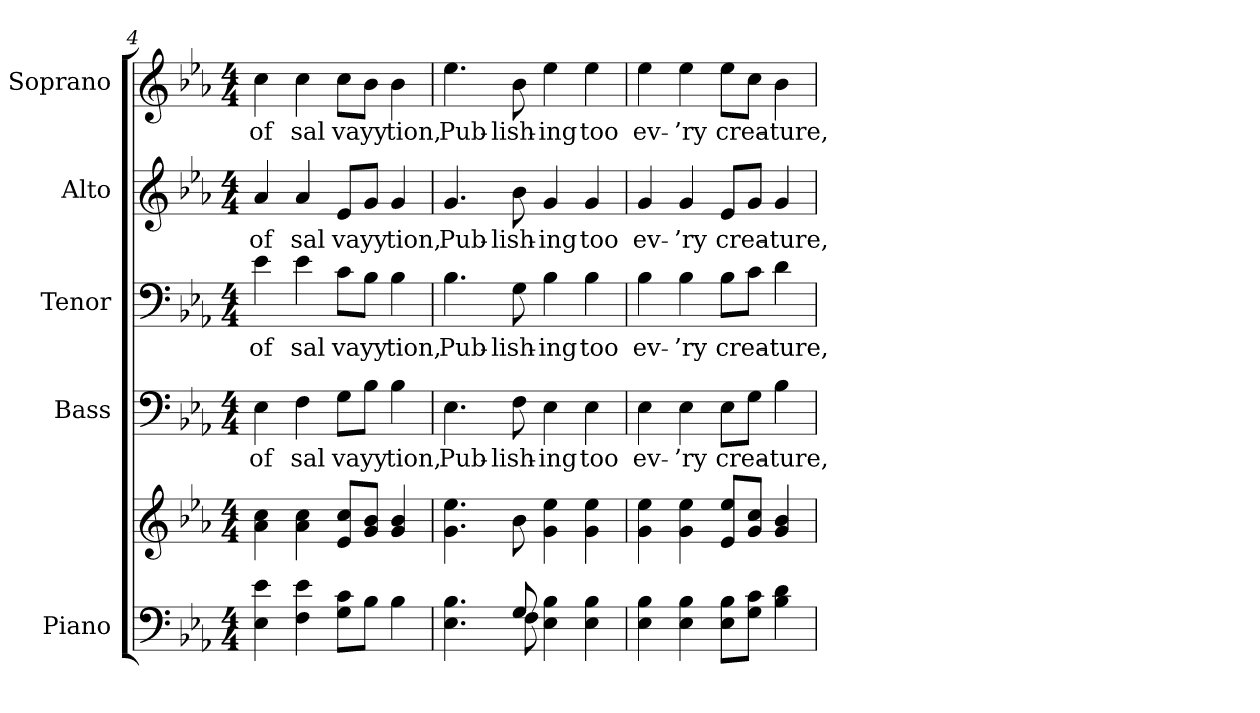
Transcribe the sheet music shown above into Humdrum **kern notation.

**kern	**kern	**kern	**text	**kern	**text	**kern	**text	**kern	**text
*part5	*part5	*part4	*part4	*part3	*part3	*part2	*part2	*part1	*part1
*staff6	*staff5	*staff4	*staff4	*staff3	*staff3	*staff2	*staff2	*staff1	*staff1
*I"Piano	*	*I"Bass	*	*I"Tenor	*	*I"Alto	*	*I"Soprano	*
*I'Pno.	*	*I'B.	*	*I'T.	*	*I'A.	*	*I'S.	*
*clefF4	*clefG2	*clefF4	*	*clefF4	*	*clefG2	*	*clefG2	*
*k[b-e-a-]	*k[b-e-a-]	*k[b-e-a-]	*	*k[b-e-a-]	*	*k[b-e-a-]	*	*k[b-e-a-]	*
*E-:	*E-:	*E-:	*	*E-:	*	*E-:	*	*E-:	*
*M4/4	*M4/4	*M4/4	*	*M4/4	*	*M4/4	*	*M4/4	*
=4	=4	=4	=4	=4	=4	=4	=4	=4	=4
!	!	!	!LO:LY:b:color=#000000	!	!	!	!	!	!
!	!	!	!	!	!LO:LY:b:color=#000000	!	!	!	!
!	!	!	!	!	!	!	!LO:LY:b:color=#000000	!	!
!	!	!	!	!	!	!	!	!	!LO:LY:b:color=#000000
4E-i\ 4e-i	4a-i\ 4cci	4E-i\	of	4e-i\	of	4a-i/	of	4cci\	of
!	!	!	!LO:LY:b:color=#000000	!	!	!	!	!	!
!	!	!	!	!	!LO:LY:b:color=#000000	!	!	!	!
!	!	!	!	!	!	!	!LO:LY:b:color=#000000	!	!
!	!	!	!	!	!	!	!	!	!LO:LY:b:color=#000000
4Fi\ 4e-i	4a-i\ 4cci	4Fi\	sal	4e-i\	sal	4a-i/	sal	4cci\	sal
!	!	!	!LO:LY:b:color=#000000	!	!	!	!	!	!
!	!	!	!	!	!LO:LY:b:color=#000000	!	!	!	!
!	!	!	!	!	!	!	!LO:LY:b:color=#000000	!	!
!	!	!	!	!	!	!	!	!	!LO:LY:b:color=#000000
8Gi\ 8ciL	8e-i/ 8cciL	8Gi\L	vayy	8ci\L	vayy	8e-i/L	vayy	8cci\L	vayy
8B-i\J	8gi/ 8b-iJ	8B-i\J	.	8B-i\J	.	8gi/J	.	8b-i\J	.
!	!	!	!LO:LY:b:color=#000000	!	!	!	!	!	!
!	!	!	!	!	!LO:LY:b:color=#000000	!	!	!	!
!	!	!	!	!	!	!	!LO:LY:b:color=#000000	!	!
!	!	!	!	!	!	!	!	!	!LO:LY:b:color=#000000
4B-i\	4gi/ 4b-i	4B-i\	tion,	4B-i\	tion,	4gi/	tion,	4b-i\	tion,
!!LO:PB:g=z
=5	=5	=5	=5	=5	=5	=5	=5	=5	=5
*^	*	*	*	*	*	*	*	*	*
!	!	!	!	!LO:LY:b:color=#000000	!	!	!	!	!	!
!	!	!	!	!	!	!LO:LY:b:color=#000000	!	!	!	!
*	*	*	*	*	*^	*	*	*	*	*
!	!	!	!	!	!	!	!	!	!LO:LY:b:color=#000000	!	!
!	!	!	!	!	!	!	!	!	!	!	!LO:LY:b:color=#000000
4.E-i\ 4.B-i	4ryy	4.gi\ 4.ee-i	4.E-i\	Pub-	4.B-i\	4.ryy	Pub-	4.gi/	Pub-	4.ee-i\	Pub-
.	8ryy	.	.	.	.	.	.	.	.	.	.
!	!	!	!	!LO:LY:b:color=#000000	!	!	!	!	!	!	!
!	!	!	!	!	!	!	!LO:LY:b:color=#000000	!	!	!	!
!	!	!	!	!	!	!	!	!	!LO:LY:b:color=#000000	!	!
!	!	!	!	!	!	!	!	!	!	!	!LO:LY:b:color=#000000
8Gi/	8Fi\	8b-i\	8Fi\	-lish-	8Gi\	8ryy	-lish-	8b-i\	-lish-	8b-i\	-lish-
!	!	!	!	!LO:LY:b:color=#000000	!	!	!	!	!	!	!
!	!	!	!	!	!	!	!LO:LY:b:color=#000000	!	!	!	!
!	!	!	!	!	!	!	!	!	!LO:LY:b:color=#000000	!	!
!	!	!	!	!	!	!	!	!	!	!	!LO:LY:b:color=#000000
4E-i\ 4B-i	2ryy	4gi\ 4ee-i	4E-i\	-ing	4B-i\	2ryy	-ing	4gi/	-ing	4ee-i\	-ing
!	!	!	!	!LO:LY:b:color=#000000	!	!	!	!	!	!	!
!	!	!	!	!	!	!	!LO:LY:b:color=#000000	!	!	!	!
!	!	!	!	!	!	!	!	!	!LO:LY:b:color=#000000	!	!
!	!	!	!	!	!	!	!	!	!	!	!LO:LY:b:color=#000000
4E-i\ 4B-i	.	4gi\ 4ee-i	4E-i\	too	4B-i\	.	too	4gi/	too	4ee-i\	too
*v	*v	*	*	*	*v	*v	*	*	*	*	*
=6	=6	=6	=6	=6	=6	=6	=6	=6	=6
!	!	!	!LO:LY:b:color=#000000	!	!	!	!	!	!
!	!	!	!	!	!LO:LY:b:color=#000000	!	!	!	!
!	!	!	!	!	!	!	!LO:LY:b:color=#000000	!	!
!	!	!	!	!	!	!	!	!	!LO:LY:b:color=#000000
4E-i\ 4B-i	4gi\ 4ee-i	4E-i\	ev-	4B-i\	ev-	4gi/	ev-	4ee-i\	ev-
!	!	!	!LO:LY:b:color=#000000	!	!	!	!	!	!
!	!	!	!	!	!LO:LY:b:color=#000000	!	!	!	!
!	!	!	!	!	!	!	!LO:LY:b:color=#000000	!	!
!	!	!	!	!	!	!	!	!	!LO:LY:b:color=#000000
4E-i\ 4B-i	4gi\ 4ee-i	4E-i\	-’ry	4B-i\	-’ry	4gi/	-’ry	4ee-i\	-’ry
!	!	!	!LO:LY:b:color=#000000	!	!	!	!	!	!
!	!	!	!	!	!LO:LY:b:color=#000000	!	!	!	!
!	!	!	!	!	!	!	!LO:LY:b:color=#000000	!	!
!	!	!	!	!	!	!	!	!	!LO:LY:b:color=#000000
8E-i\ 8B-iL	8e-i/ 8ee-iL	8E-i\L	crea-	8B-i\L	crea-	8e-i/L	crea-	8ee-i\L	crea-
8Gi\ 8ciJ	8gi/ 8cciJ	8Gi\J	.	8ci\J	.	8gi/J	.	8cci\J	.
!	!	!	!LO:LY:b:color=#000000	!	!	!	!	!	!
!	!	!	!	!	!LO:LY:b:color=#000000	!	!	!	!
!	!	!	!	!	!	!	!LO:LY:b:color=#000000	!	!
!	!	!	!	!	!	!	!	!	!LO:LY:b:color=#000000
4B-i\ 4di	4gi/ 4b-i	4B-i\	-ture,	4di\	-ture,	4gi/	-ture,	4b-i\	-ture,
=	=	=	=	=	=	=	=	=	=
*-	*-	*-	*-	*-	*-	*-	*-	*-	*-
